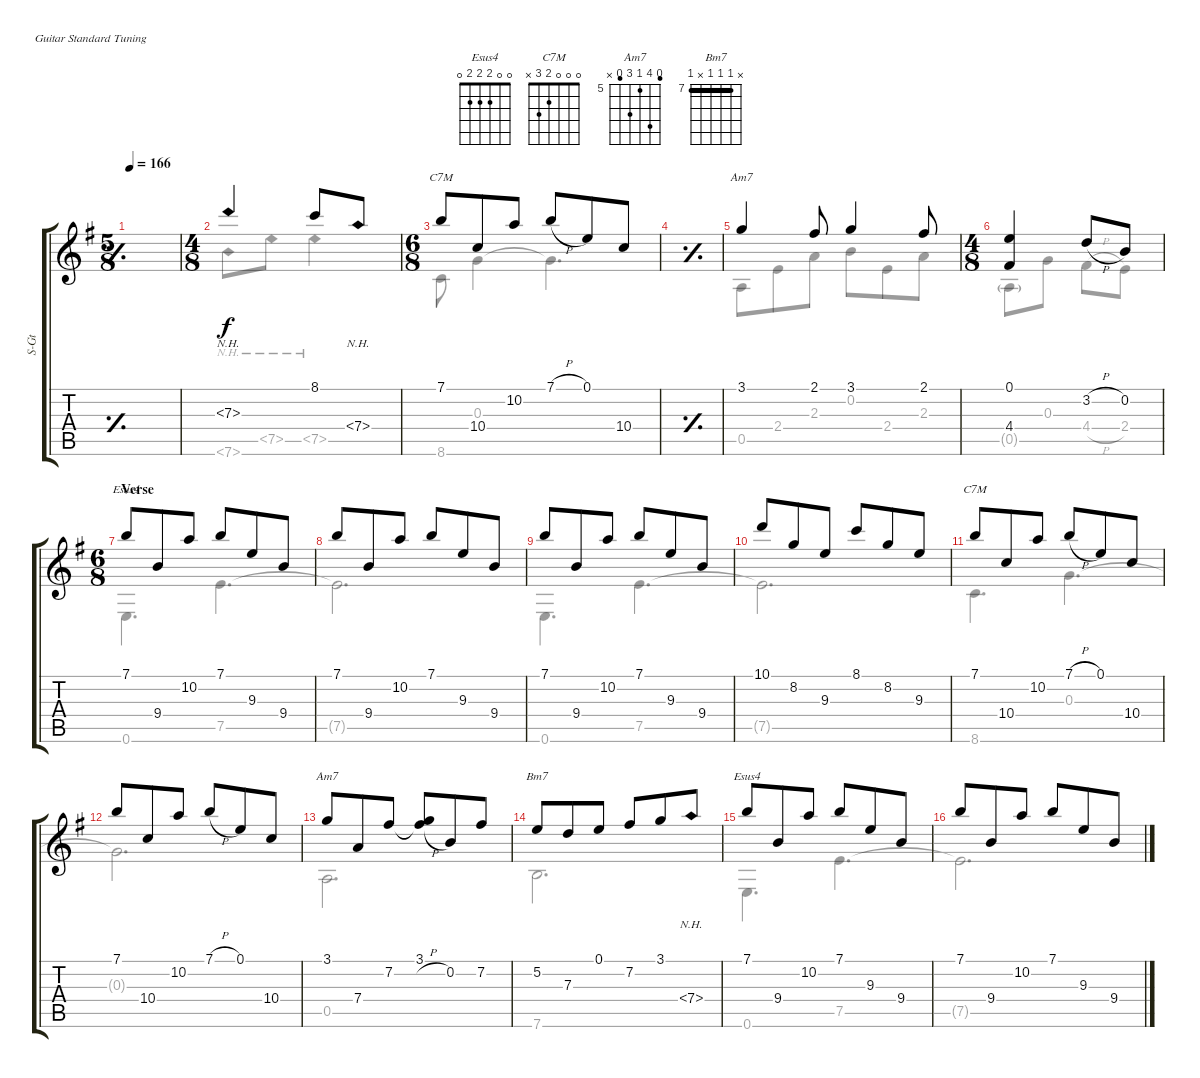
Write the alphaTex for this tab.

\defaultSystemsLayout 4
\bracketExtendMode groupsimilarinstruments
\otherSystemsTrackNameOrientation horizontal
\track ("Steel Guitar" "S-Gt") {mute multiBarRest instrument acousticguitarsteel}
\staff {score tabs}
\tuning (E4 B3 G3 D3 A2 E2)
\chord ("Esus4" 0 0 2 2 2 0) {showfingering false}
\chord ("C7M" 0 0 0 2 3 x) {showfingering false}
\chord ("Am7" 0 1 0 2 0 x) {showfingering false}
\chord ("Am7" 4 8 5 7 4 x) {firstfret 5 showfingering false}
\chord ("Bm7" x 7 7 7 x 7) {firstfret 7 showfingering false barre (7 7 7)}
\voice
\ts (5 8)
\tempo 166
\clef g2
\simile simple
\scale
0.192547
\ks g
|
\ts (4 8)
\simile none
\scale
0.403727 7.3{nh acc forcenatural}.4{beam Up} 8.1{acc forcenatural}.8{beam Up} 7.4{nh acc forcenatural}.8{beam Up} |
\ts (6 8)
\scale
0.403727 7.1{acc forcenatural}.8{ch "C7M" beam Up} 10.4{acc forcenatural}.8{beam Up} 10.2{acc forcenatural}.8{beam Up} 7.1{h acc forcenatural}.8{beam Up} 0.1{acc forcenatural}.8{beam Up} 10.4{acc forcenatural}.8{beam Up} |
\simile simple
\scale
0.244094 |
\simile none
\scale
0.244094 3.1{acc forcenatural}.4{ch "Am7" beam Up} 2.1{acc #}.8{beam Up} 3.1{acc forcenatural}.4{beam Up} 2.1{acc #}.8{beam Up} |
\ts (4 8)
\scale
0.511811 (0.1{acc forcenatural} 4.4{acc #}).4{beam Up} 3.2{h acc forcenatural}.8{beam Up} 0.2{acc forcenatural}.8{beam Up} |
\ts (6 8)
\section ("" "Verse")
\scale
0.511811 7.1{acc forcenatural}.8{ch "Esus4" beam Up} 9.4{acc forcenatural}.8{beam Up} 10.2{acc forcenatural}.8{beam Up} 7.1{acc forcenatural}.8{beam Up} 9.3{acc forcenatural}.8{beam Up} 9.4{acc forcenatural}.8{beam Up} |
\scale
0.244094 7.1{acc forcenatural}.8{beam Up} 9.4{acc forcenatural}.8{beam Up} 10.2{acc forcenatural}.8{beam Up} 7.1{acc forcenatural}.8{beam Up} 9.3{acc forcenatural}.8{beam Up} 9.4{acc forcenatural}.8{beam Up} |
\scale
0.244094 7.1{acc forcenatural}.8{beam Up} 9.4{acc forcenatural}.8{beam Up} 10.2{acc forcenatural}.8{beam Up} 7.1{acc forcenatural}.8{beam Up} 9.3{acc forcenatural}.8{beam Up} 9.4{acc forcenatural}.8{beam Up} |
\scale
0.333333 10.1{acc forcenatural}.8{beam Up} 8.2{acc forcenatural}.8{beam Up} 9.3{acc forcenatural}.8{beam Up} 8.1{acc forcenatural}.8{beam Up} 8.2{acc forcenatural}.8{beam Up} 9.3{acc forcenatural}.8{beam Up} |
\scale
0.333333 7.1{acc forcenatural}.8{ch "C7M" beam Up} 10.4{acc forcenatural}.8{beam Up} 10.2{acc forcenatural}.8{beam Up} 7.1{h acc forcenatural}.8{beam Up} 0.1{acc forcenatural}.8{beam Up} 10.4{acc forcenatural}.8{beam Up} |
\scale
0.333333 7.1{acc forcenatural}.8{beam Up} 10.4{acc forcenatural}.8{beam Up} 10.2{acc forcenatural}.8{beam Up} 7.1{h acc forcenatural}.8{beam Up} 0.1{acc forcenatural}.8{beam Up} 10.4{acc forcenatural}.8{beam Up} |
\scale
0.333333 3.1{acc forcenatural}.8{ch "Am7" beam Up} 7.4{acc forcenatural}.8{beam Up} 7.2{acc #}.8{beam Up} (7.2{h t acc #} 3.1{acc forcenatural}).8{beam Up} 0.2{acc forcenatural}.8{beam Up} 7.2{acc #}.8{beam Up} |
\scale
0.333333 5.2{acc forcenatural}.8{ch "Bm7" beam Up} 7.3{acc forcenatural}.8{beam Up} 0.1{acc forcenatural}.8{beam Up} 7.2{acc #}.8{beam Up} 3.1{acc forcenatural}.8{beam Up} 7.4{nh acc forcenatural}.8{beam Up} |
\scale
0.333333 7.1{acc forcenatural}.8{ch "Esus4" beam Up} 9.4{acc forcenatural}.8{beam Up} 10.2{acc forcenatural}.8{beam Up} 7.1{acc forcenatural}.8{beam Up} 9.3{acc forcenatural}.8{beam Up} 9.4{acc forcenatural}.8{beam Up} |
\scale
0.333333 7.1{acc forcenatural}.8{beam Up} 9.4{acc forcenatural}.8{beam Up} 10.2{acc forcenatural}.8{beam Up} 7.1{acc forcenatural}.8{beam Up} 9.3{acc forcenatural}.8{beam Up} 9.4{acc forcenatural}.8{beam Up}
\voice
\clef g2
\ottava regular
\simile simple
\scale
0.192547
\ks g
|
\simile none
\scale
0.403727 7.6{nh acc forcenatural}.8{beam Down} 7.5{nh acc forcenatural}.8{beam Down} 7.5{nh acc forcenatural}.4{beam Down} |
\scale
0.403727 8.6{acc forcenatural}.8{beam Down} 0.3{acc forcenatural}.4{beam Down} 0.3{t acc forcenatural}.4{d beam Down} |
\simile simple
\scale
0.244094 |
\simile none
\scale
0.244094 0.5{acc forcenatural}.8{beam Down} 2.4{acc forcenatural}.8{beam Down} 2.3{acc forcenatural}.8{beam Down} 0.2{acc forcenatural}.8{beam Down} 2.4{acc forcenatural}.8{beam Down} 2.3{acc forcenatural}.8{beam Down} |
\scale
0.511811 0.5{g acc forcenatural}.8{beam Down} 0.3{acc forcenatural}.8{beam Down} 4.4{h acc #}.8{beam Down} 2.4{acc forcenatural}.8{beam Down} |
\scale
0.511811 0.6{acc forcenatural}.4{d beam Down} 7.5{acc forcenatural}.4{d beam Down} |
\scale
0.244094 7.5{t acc forcenatural}.2{d beam Down} |
\scale
0.244094 0.6{acc forcenatural}.4{d beam Down} 7.5{acc forcenatural}.4{d beam Down} |
\scale
0.333333 7.5{t acc forcenatural}.2{d beam Down} |
\scale
0.333333 8.6{acc forcenatural}.4{d beam Down} 0.3{acc forcenatural}.4{d beam Down} |
\scale
0.333333 0.3{t acc forcenatural}.2{d beam Down} |
\scale
0.333333 0.5{acc forcenatural}.2{d beam Down} |
\scale
0.333333 7.6{acc forcenatural}.2{d beam Down} |
\scale
0.333333 0.6{acc forcenatural}.4{d beam Down} 7.5{acc forcenatural}.4{d beam Down} |
\scale
0.333333 7.5{t acc forcenatural}.2{d beam Down}
